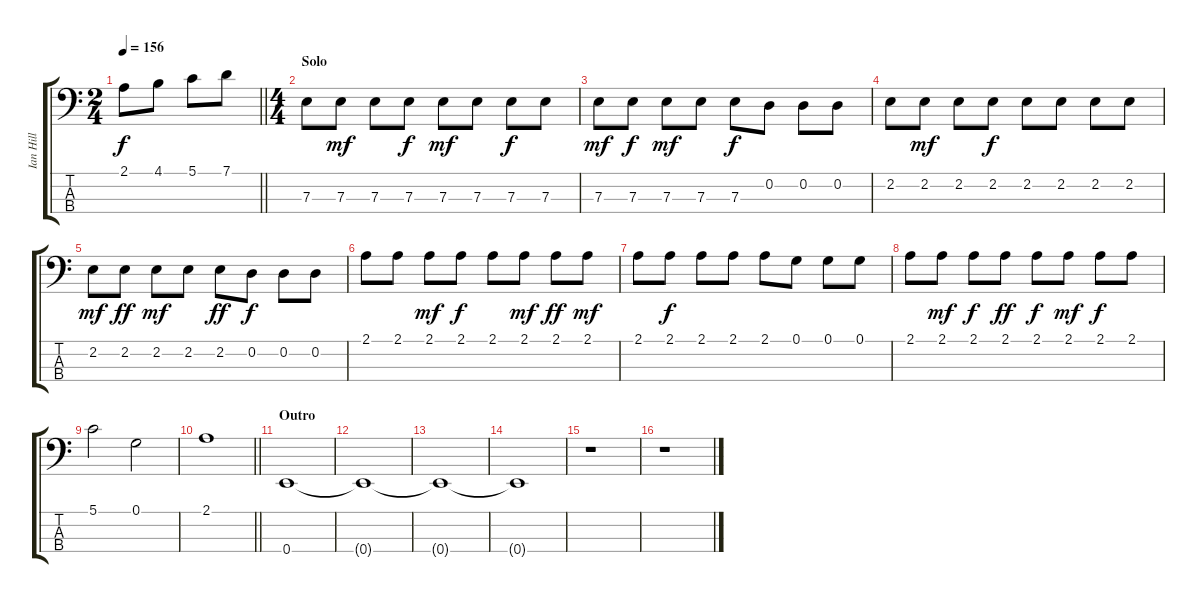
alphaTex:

\track ("Ian Hill" "Ian Hill") {instrument electricbassfinger}
\staff {score tabs}
\tuning (G2 D2 A1 E1) {hide}
\ts (2 4)
\tempo 156
\clef f4
\barLineRight lightlight
\ks c
2.1.8{dy f} 4.1.8 5.1.8 7.1.8 |
\ts (4 4)
\section ("" "Solo")
7.3.8 7.3.8{dy mf} 7.3.8 7.3.8{dy f} 7.3.8{dy mf} 7.3.8 7.3.8{dy f} 7.3.8 |
7.3.8{dy mf} 7.3.8{dy f} 7.3.8{dy mf} 7.3.8 7.3.8{dy f} 0.2.8 0.2.8 0.2.8 |
2.2.8 2.2.8{dy mf} 2.2.8 2.2.8{dy f} 2.2.8 2.2.8 2.2.8 2.2.8 |
2.2.8{dy mf} 2.2.8{dy ff} 2.2.8{dy mf} 2.2.8 2.2.8{dy ff} 0.2.8{dy f} 0.2.8 0.2.8 |
2.1.8 2.1.8 2.1.8{dy mf} 2.1.8{dy f} 2.1.8 2.1.8{dy mf} 2.1.8{dy ff} 2.1.8{dy mf} |
2.1.8 2.1.8{dy f} 2.1.8 2.1.8 2.1.8 0.1.8 0.1.8 0.1.8 |
2.1.8 2.1.8{dy mf} 2.1.8{dy f} 2.1.8{dy ff} 2.1.8{dy f} 2.1.8{dy mf} 2.1.8{dy f} 2.1.8 |
5.1.2 0.1.2 |
\barLineRight lightlight
2.1.1 |
\section ("" "Outro")
0.4.1 |
0.4{t}.1 |
0.4{t}.1 |
0.4{t}.1 |
r.1 |
r.1
